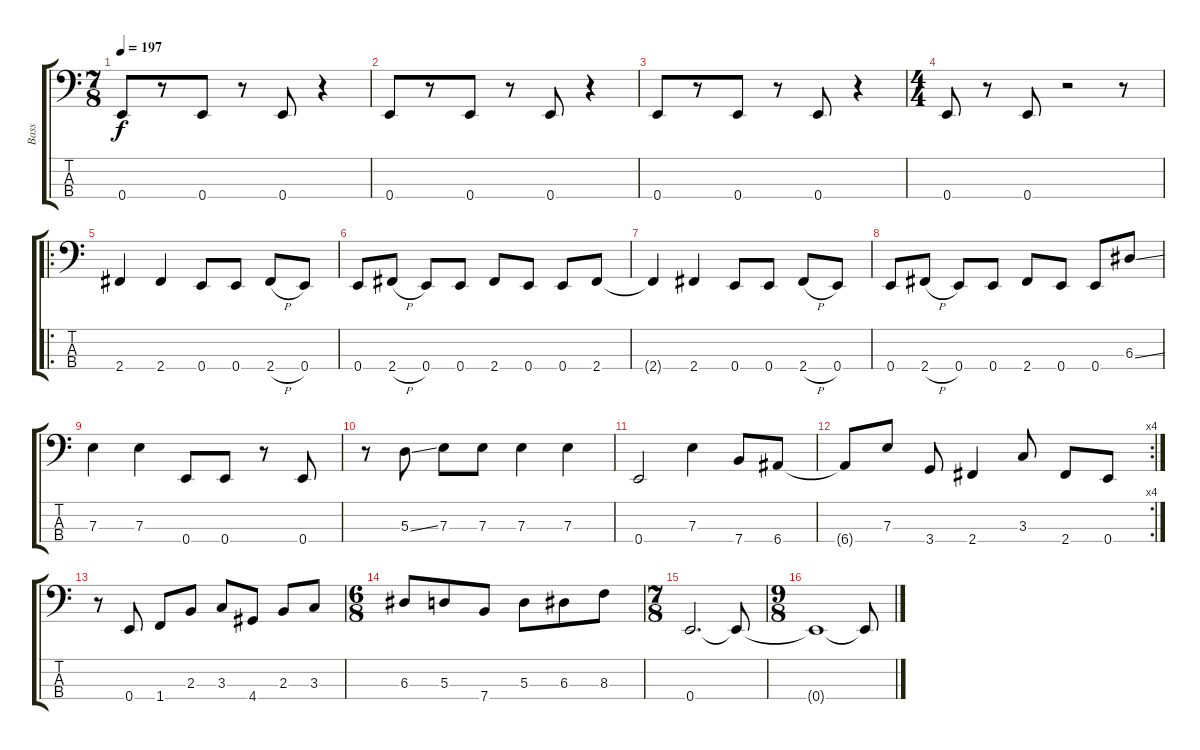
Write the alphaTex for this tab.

\track ("Bass" "Bass") {instrument electricbassfinger}
\staff {score tabs}
\tuning (G2 D2 A1 E1) {hide}
\ts (7 8)
\tempo 197
\clef f4
\ks c
0.4.8{dy f} r.8 0.4.8 r.8 0.4.8 r.4 |
0.4.8 r.8 0.4.8 r.8 0.4.8 r.4 |
0.4.8 r.8 0.4.8 r.8 0.4.8 r.4 |
\ts (4 4)
0.4.8 r.8 0.4.8 r.2 r.8 |
\ro
2.4.4{instrument electricbassfinger} 2.4.4 0.4.8 0.4.8 2.4{h}.8 0.4.8 |
0.4.8 2.4{h}.8 0.4.8 0.4.8 2.4.8 0.4.8 0.4.8 2.4.8 |
2.4{t}.4 2.4.4 0.4.8 0.4.8 2.4{h}.8 0.4.8 |
0.4.8 2.4{h}.8 0.4.8 0.4.8 2.4.8 0.4.8 0.4.8 6.3{ss}.8 |
7.3.4 7.3.4 0.4.8 0.4.8 r.8 0.4.8 |
r.8 5.3{ss}.8 7.3.8 7.3.8 7.3.4 7.3.4 |
0.4.2 7.3.4 7.4.8 6.4.8 |
\rc 4
6.4{t}.8 7.3.8 3.4.8 2.4.4 3.3.8 2.4.8 0.4.8 |
r.8 0.4.8 1.4.8 2.3.8 3.3.8 4.4.8 2.3.8 3.3.8 |
\ts (6 8)
6.3.8 5.3.8 7.4.8 5.3.8 6.3.8 8.3.8 |
\ts (7 8)
0.4.2{d} 0.4{t}.8 |
\ts (9 8)
0.4{t}.1 0.4{t}.8
